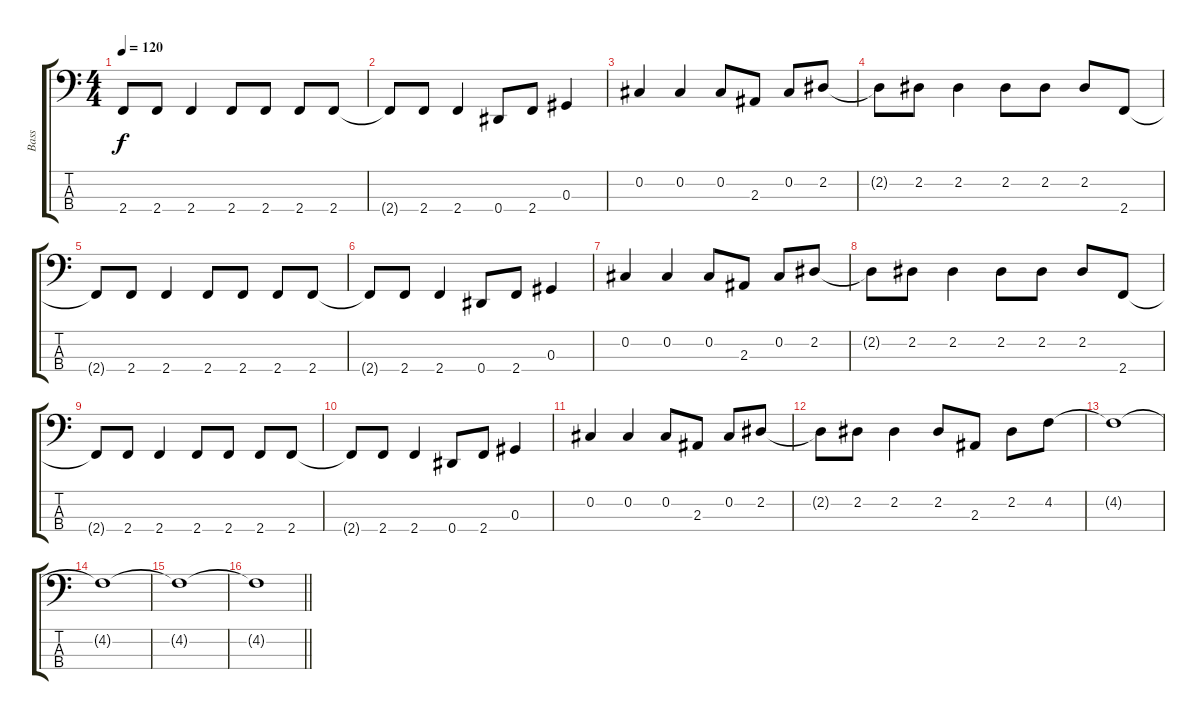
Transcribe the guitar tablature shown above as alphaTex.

\track ("Bass" "Bass") {instrument electricbasspick}
\staff {score tabs}
\tuning (Gb2 Db2 Ab1 Eb1) {hide}
\ts (4 4)
\tempo 120
\clef f4
\ks c
2.4{t}.8{dy f} 2.4.8 2.4.4 2.4.8 2.4.8 2.4.8 2.4.8 |
2.4{t}.8 2.4.8 2.4.4 0.4.8 2.4.8 0.3.4 |
0.2.4 0.2.4 0.2.8 2.3.8 0.2.8 2.2.8 |
2.2{t}.8 2.2.8 2.2.4 2.2.8 2.2.8 2.2.8 2.4.8 |
2.4{t}.8 2.4.8 2.4.4 2.4.8 2.4.8 2.4.8 2.4.8 |
2.4{t}.8 2.4.8 2.4.4 0.4.8 2.4.8 0.3.4 |
0.2.4 0.2.4 0.2.8 2.3.8 0.2.8 2.2.8 |
2.2{t}.8 2.2.8 2.2.4 2.2.8 2.2.8 2.2.8 2.4.8 |
2.4{t}.8 2.4.8 2.4.4 2.4.8 2.4.8 2.4.8 2.4.8 |
2.4{t}.8 2.4.8 2.4.4 0.4.8 2.4.8 0.3.4 |
0.2.4 0.2.4 0.2.8 2.3.8 0.2.8 2.2.8 |
2.2{t}.8 2.2.8 2.2.4 2.2.8 2.3.8 2.2.8 4.2.8 |
4.2{t}.1 |
4.2{t}.1 |
4.2{t}.1 |
\barLineRight lightlight
4.2{t}.1
